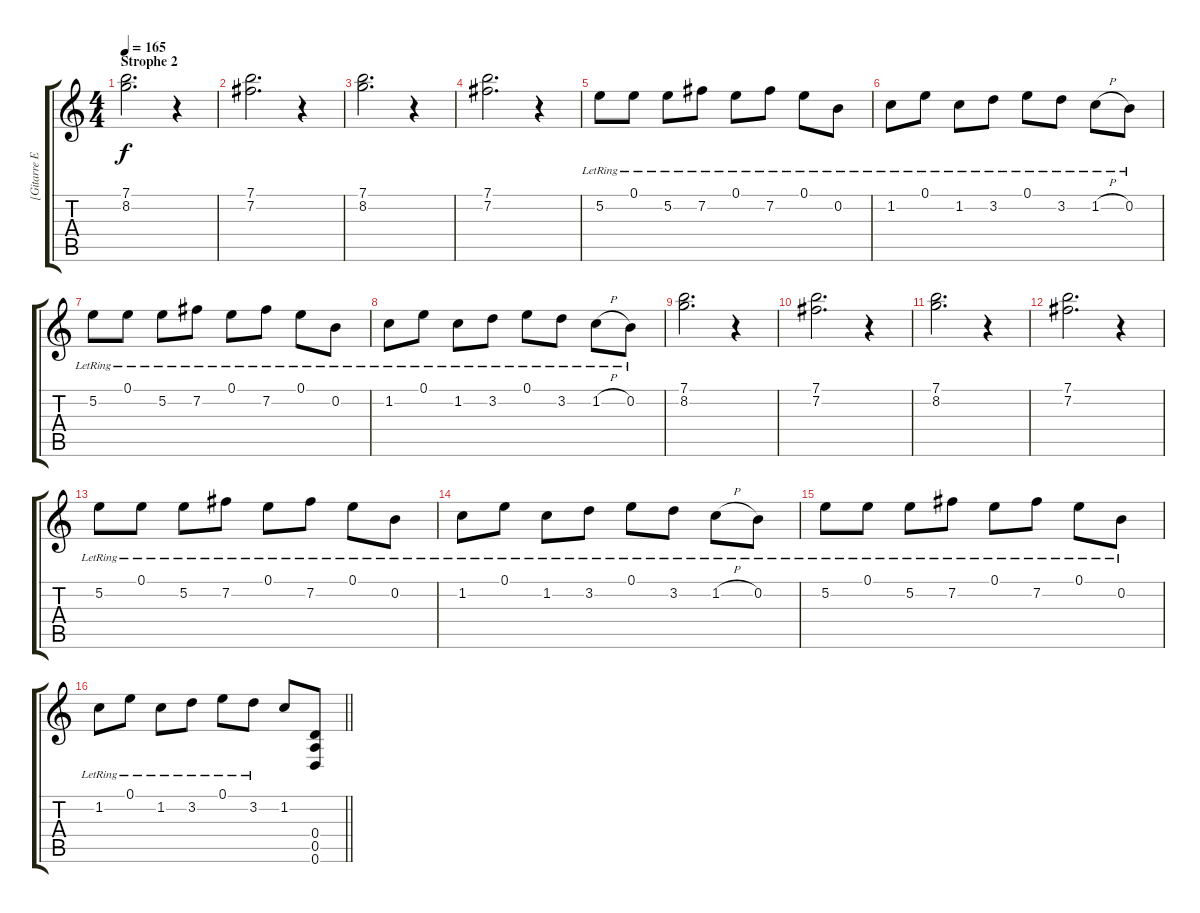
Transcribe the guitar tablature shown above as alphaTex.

\track ("[Gitarre Effekt]" "[Gitarre E") {instrument distortionguitar}
\staff {score tabs}
\tuning (E4 B3 G3 D3 A2 D2) {hide}
\ts (4 4)
\section ("" "Strophe 2")
\tempo 165
\clef g2
\ks c
(7.1 8.2).2{d dy f} r.4 |
(7.1 7.2).2{d} r.4 |
(7.1 8.2).2{d} r.4 |
(7.1 7.2).2{d} r.4 |
5.2{lr}.8 0.1{lr}.8 5.2{lr}.8 7.2{lr}.8 0.1{lr}.8 7.2{lr}.8 0.1{lr}.8 0.2{lr}.8 |
1.2{lr}.8 0.1{lr}.8 1.2{lr}.8 3.2{lr}.8 0.1{lr}.8 3.2{lr}.8 1.2{h lr}.8 0.2{lr}.8 |
5.2{lr}.8 0.1{lr}.8 5.2{lr}.8 7.2{lr}.8 0.1{lr}.8 7.2{lr}.8 0.1{lr}.8 0.2{lr}.8 |
1.2{lr}.8 0.1{lr}.8 1.2{lr}.8 3.2{lr}.8 0.1{lr}.8 3.2{lr}.8 1.2{h lr}.8 0.2{lr}.8 |
(7.1 8.2).2{d} r.4 |
(7.1 7.2).2{d} r.4 |
(7.1 8.2).2{d} r.4 |
(7.1 7.2).2{d} r.4 |
5.2{lr}.8 0.1{lr}.8 5.2{lr}.8 7.2{lr}.8 0.1{lr}.8 7.2{lr}.8 0.1{lr}.8 0.2{lr}.8 |
1.2{lr}.8 0.1{lr}.8 1.2{lr}.8 3.2{lr}.8 0.1{lr}.8 3.2{lr}.8 1.2{h lr}.8 0.2{lr}.8 |
5.2{lr}.8 0.1{lr}.8 5.2{lr}.8 7.2{lr}.8 0.1{lr}.8 7.2{lr}.8 0.1{lr}.8 0.2{lr}.8 |
\barLineRight lightlight
1.2{lr}.8 0.1{lr}.8 1.2{lr}.8 3.2{lr}.8 0.1{lr}.8 3.2{lr}.8 1.2.8 (0.4 0.5 0.6).8{volume 14 balance 14 instrument distortionguitar}
